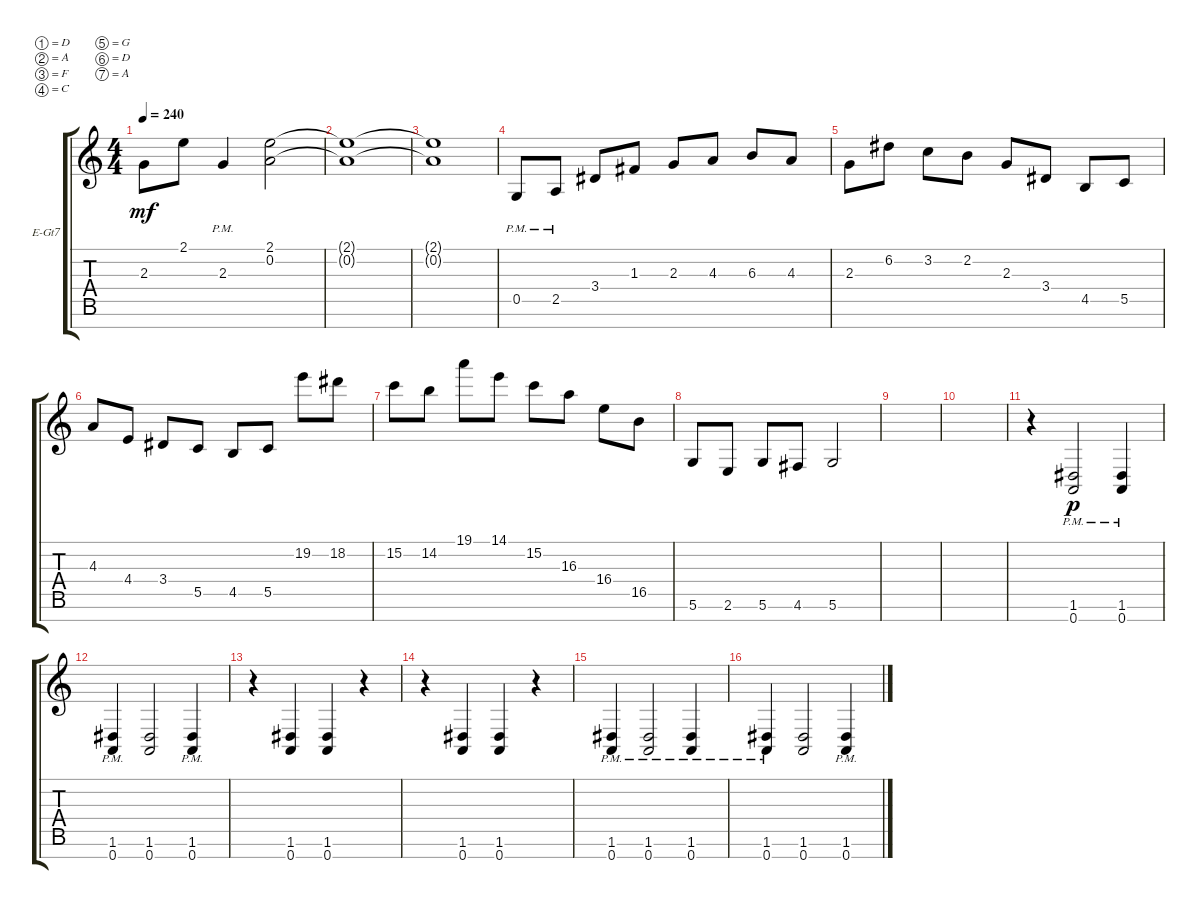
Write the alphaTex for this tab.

\defaultSystemsLayout 4
\bracketExtendMode groupsimilarinstruments
\firstSystemTrackNameOrientation horizontal
\otherSystemsTrackNameOrientation horizontal
\track ("Electric Guitar" "E-Gt7") {instrument distortionguitar}
\staff {score tabs}
\tuning (D4 A3 F3 C3 G2 D2 A1)
\ts (4 4)
\tempo 240
\clef g2
\ks c
2.3.8{dy mf instrument distortionguitar} 2.1.8 2.3{pm}.4 (0.2 2.1).2 |
(0.2{t} 2.1{t}).1 |
(0.2{t} 2.1{t}).1 |
0.5{pm}.8 2.5{pm}.8 3.4.8 1.3.8 2.3.8 4.3.8 6.3.8 4.3.8 |
2.3.8 6.2.8 3.2.8 2.2.8 2.3.8 3.4.8 4.5.8 5.5.8 |
4.3.8 4.4.8 3.4.8 5.5.8 4.5.8 5.5.8 19.2.8 18.2.8 |
15.2.8 14.2.8 19.1.8 14.1.8 15.2.8 16.3.8 16.4.8 16.5.8 |
5.6.8 2.6.8 5.6.8 4.6.8 5.6.2 |
|
|
r.4 (0.7 1.6{pm}).2{dy p} (0.7 1.6{pm}).4 |
(0.7 1.6{pm}).4 (0.7 1.6).2 (0.7 1.6{pm}).4 |
r.4 (0.7 1.6).4 (0.7 1.6).4 r.4 |
r.4 (0.7 1.6).4 (0.7 1.6).4 r.4 |
(0.7 1.6{pm}).4 (0.7 1.6{pm}).2 (0.7 1.6{pm}).4 |
(0.7 1.6{pm}).4 (0.7 1.6).2 (0.7 1.6{pm}).4
